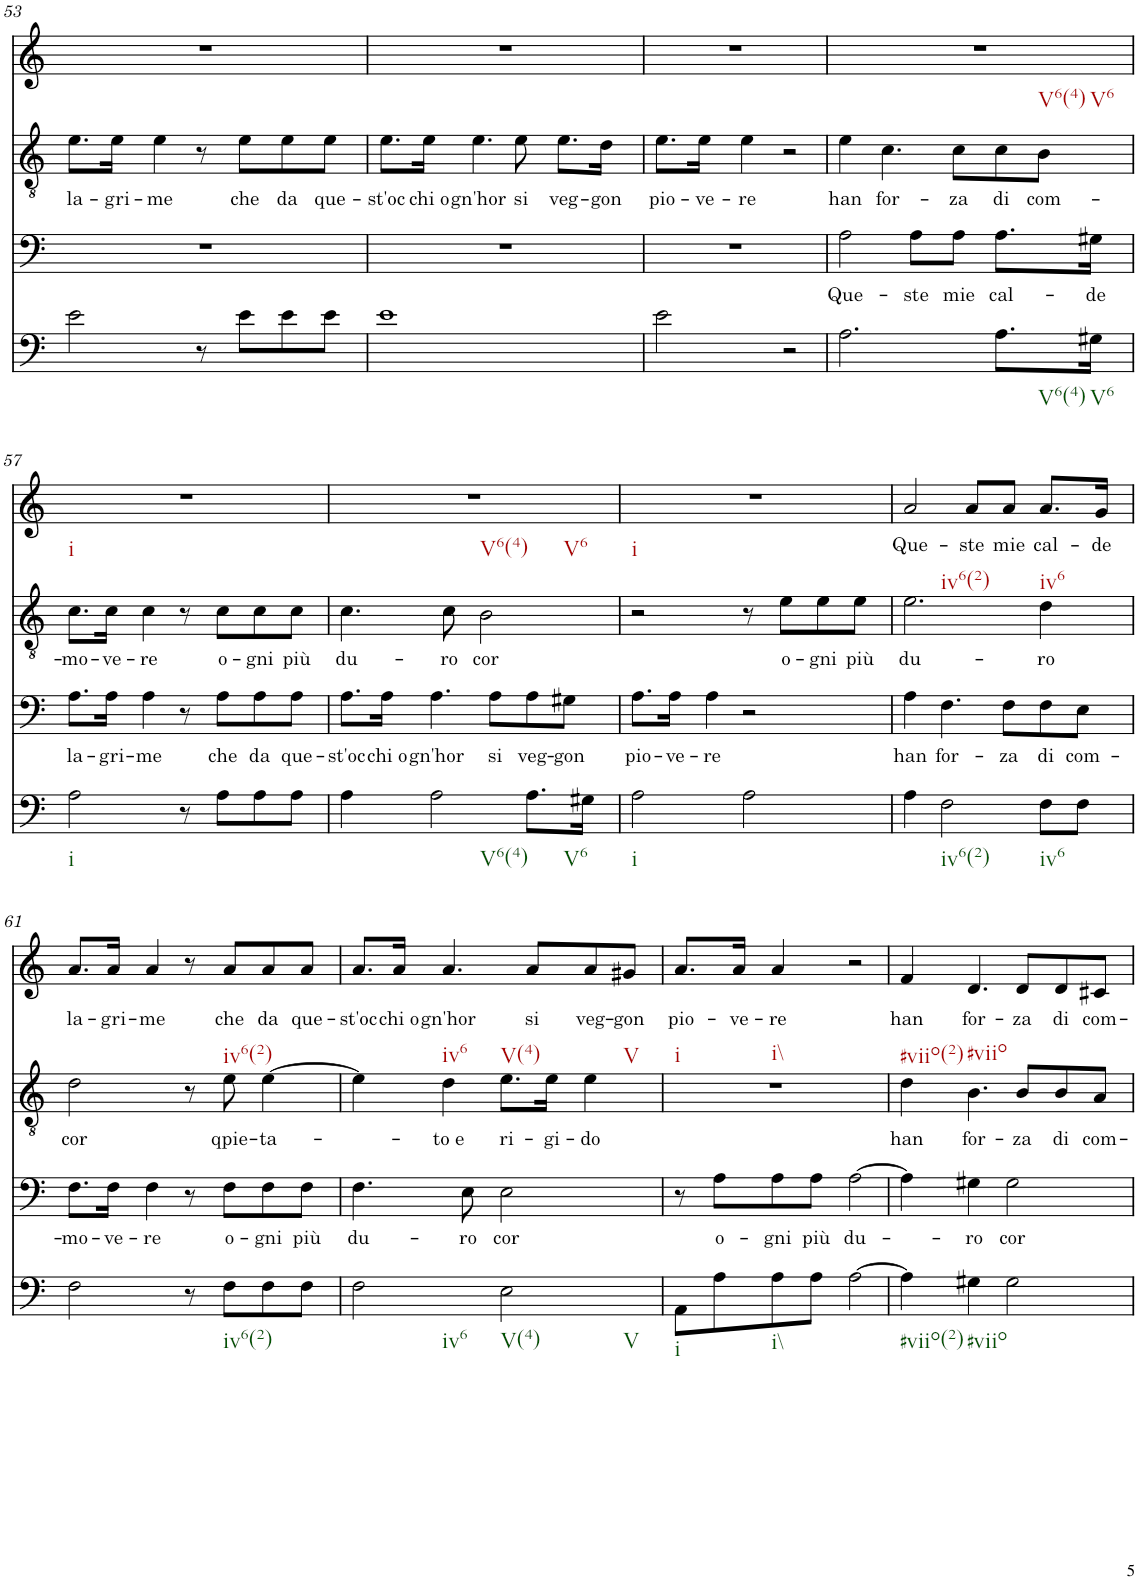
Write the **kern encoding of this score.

**kern	**kern	**text	**kern	**text	**kern	**text
*part4	*part3	*part3	*part2	*part2	*part1	*part1
*staff4	*staff3	*staff3	*staff2	*staff2	*staff1	*staff1
*I"unbenannt4	*I"unbenannt3	*	*I"unbenannt2	*	*I"unbenannt1	*
!!LO:PB:g=z
*clefF4	*clefF4	*	*clefGv2	*	*clefG2	*
*k[]	*k[]	*	*k[]	*	*k[]	*
*M4/4	*M4/4	*	*M4/4	*	*M4/4	*
=53	=53	=53	=53	=53	=53	=53
!	!	!	!	!LO:LY:b	!	!
2e\	1r	.	8.e\L	la-	1r	.
!	!	!	!	!LO:LY:b	!	!
.	.	.	16e\Jk	gri-	.	.
!	!	!	!	!LO:LY:b	!	!
.	.	.	4e\	me	.	.
8r	.	.	8r	.	.	.
!	!	!	!	!LO:LY:b	!	!
8e\L	.	.	8e\L	che	.	.
!	!	!	!	!LO:LY:b	!	!
8e\	.	.	8e\	da	.	.
!	!	!	!	!LO:LY:b	!	!
8e\J	.	.	8e\J	que-	.	.
=54	=54	=54	=54	=54	=54	=54
!	!	!	!	!LO:LY:b	!	!
1e	1r	.	8.e\L	st'oc-	1r	.
!	!	!	!	!LO:LY:b	!	!
.	.	.	16e\Jk	chi o-	.	.
!	!	!	!	!LO:LY:b	!	!
.	.	.	4.e\	gn'hor	.	.
!	!	!	!	!LO:LY:b	!	!
.	.	.	8e\	si	.	.
!	!	!	!	!LO:LY:b	!	!
.	.	.	8.e\L	veg-	.	.
!	!	!	!	!LO:LY:b	!	!
.	.	.	16d\Jk	gon	.	.
=55	=55	=55	=55	=55	=55	=55
!	!	!	!	!LO:LY:b	!	!
2e\	1r	.	8.e\L	pio-	1r	.
!	!	!	!	!LO:LY:b	!	!
.	.	.	16e\Jk	ve-	.	.
!	!	!	!	!LO:LY:b	!	!
.	.	.	4e\	re	.	.
2r	.	.	2r	.	.	.
=56	=56	=56	=56	=56	=56	=56
!	!	!	!	!	!LO:TX:b:t=V6(4)	!
!	!	!	!	!	!LO:TX:b:t=V6	!
!	!	!LO:LY:b	!	!LO:LY:b	!	!
2.A\	2A\	Que-	4e\	han	1r	.
!	!	!	!	!LO:LY:b	!	!
.	.	.	4.c\	for-	.	.
!	!	!LO:LY:b	!	!	!	!
.	8A\L	ste	.	.	.	.
!	!	!LO:LY:b	!	!LO:LY:b	!	!
.	8A\J	mie	8c\L	za	.	.
!LO:TX:b:t=V6(4)	!	!	!	!	!	!
!	!	!LO:LY:b	!	!LO:LY:b	!	!
8.A\L	8.A\L	cal-	8c\	di	.	.
!	!	!	!	!LO:LY:b	!	!
.	.	.	8B\J	com-	.	.
!LO:TX:b:t=V6	!	!	!	!	!	!
!	!	!LO:LY:b	!	!	!	!
16G#X\Jk	16G#X\Jk	de	.	.	.	.
!!LO:LB:g=z
=57	=57	=57	=57	=57	=57	=57
!	!	!	!	!	!LO:TX:b:t=i	!
!LO:TX:b:t=i	!	!	!	!	!	!
!	!	!LO:LY:b	!	!LO:LY:b	!	!
2A\	8.A\L	la-	8.c\L	mo-	1r	.
!	!	!LO:LY:b	!	!LO:LY:b	!	!
.	16A\Jk	gri-	16c\Jk	ve-	.	.
!	!	!LO:LY:b	!	!LO:LY:b	!	!
.	4A\	me	4c\	re	.	.
8r	8r	.	8r	.	.	.
!	!	!LO:LY:b	!	!LO:LY:b	!	!
8A\L	8A\L	che	8c\L	o-	.	.
!	!	!LO:LY:b	!	!LO:LY:b	!	!
8A\	8A\	da	8c\	gni	.	.
!	!	!LO:LY:b	!	!LO:LY:b	!	!
8A\J	8A\J	que-	8c\J	più	.	.
=58	=58	=58	=58	=58	=58	=58
!	!	!	!	!	!LO:TX:b:t=V6(4)	!
!	!	!	!	!	!LO:TX:b:t=V6	!
!	!	!LO:LY:b	!	!LO:LY:b	!	!
4A\	8.A\L	st'oc-	4.c\	du-	1r	.
!	!	!LO:LY:b	!	!	!	!
.	16A\Jk	chi o-	.	.	.	.
!LO:TX:b:t=V6(4)	!	!	!	!	!	!
!	!	!LO:LY:b	!	!	!	!
2A\	4.A\	gn'hor	.	.	.	.
!	!	!	!	!LO:LY:b	!	!
.	.	.	8c\	ro	.	.
!	!	!	!	!LO:LY:b	!	!
.	.	.	2B\	cor	.	.
!	!	!LO:LY:b	!	!	!	!
.	8A\L	si	.	.	.	.
!LO:TX:b:t=V6	!	!	!	!	!	!
!	!	!LO:LY:b	!	!	!	!
8.A\L	8A\	veg-	.	.	.	.
!	!	!LO:LY:b	!	!	!	!
.	8G#X\J	gon	.	.	.	.
16G#X\Jk	.	.	.	.	.	.
=59	=59	=59	=59	=59	=59	=59
!	!	!	!	!	!LO:TX:b:t=i	!
!LO:TX:b:t=i	!	!	!	!	!	!
!	!	!LO:LY:b	!	!	!	!
2A\	8.A\L	pio-	2r	.	1r	.
!	!	!LO:LY:b	!	!	!	!
.	16A\Jk	ve-	.	.	.	.
!	!	!LO:LY:b	!	!	!	!
.	4A\	re	.	.	.	.
2A\	2r	.	8r	.	.	.
!	!	!	!	!LO:LY:b	!	!
.	.	.	8e\L	o-	.	.
!	!	!	!	!LO:LY:b	!	!
.	.	.	8e\	gni	.	.
!	!	!	!	!LO:LY:b	!	!
.	.	.	8e\J	più	.	.
=60	=60	=60	=60	=60	=60	=60
!	!	!	!	!	!LO:TX:b:t=iv6(2)	!
!	!	!LO:LY:b	!	!LO:LY:b	!	!LO:LY:b
4A\	4A\	han	2.e\	du-	2a/	Que-
!LO:TX:b:t=iv6(2)	!	!	!	!	!	!
!	!	!LO:LY:b	!	!	!	!
2F\	4.F\	for-	.	.	.	.
!	!	!	!	!	!	!LO:LY:b
.	.	.	.	.	8a/L	ste
!	!	!LO:LY:b	!	!	!	!LO:LY:b
.	8F\L	za	.	.	8a/J	mie
!	!	!	!	!	!LO:TX:b:t=iv6	!
!LO:TX:b:t=iv6	!	!	!	!	!	!
!	!	!LO:LY:b	!	!LO:LY:b	!	!LO:LY:b
8F\L	8F\	di	4d\	ro	8.a/L	cal-
!	!	!LO:LY:b	!	!	!	!
8F\J	8E\J	com-	.	.	.	.
!	!	!	!	!	!	!LO:LY:b
.	.	.	.	.	16g/Jk	de
!!LO:LB:g=z
=61	=61	=61	=61	=61	=61	=61
!	!	!LO:LY:b	!	!LO:LY:b	!	!LO:LY:b
2F\	8.F\L	mo-	2d\	cor	8.a/L	la-
!	!	!LO:LY:b	!	!	!	!LO:LY:b
.	16F\Jk	ve-	.	.	16a/Jk	gri-
!	!	!LO:LY:b	!	!	!	!LO:LY:b
.	4F\	re	.	.	4a/	me
8r	8r	.	8r	.	8r	.
!	!	!	!	!	!LO:TX:b:t=iv6(2)	!
!LO:TX:b:t=iv6(2)	!	!	!	!	!	!
!	!	!LO:LY:b	!	!LO:LY:b	!	!LO:LY:b
8F\L	8F\L	o-	8e\	qpie-	8a/L	che
!	!	!LO:LY:b	!	!LO:LY:b	!	!LO:LY:b
8F\	8F\	gni	[4e\	ta-	8a/	da
!	!	!LO:LY:b	!	!	!	!LO:LY:b
8F\J	8F\J	più	.	.	8a/J	que-
=62	=62	=62	=62	=62	=62	=62
!LO:TX:b:t=iv6	!	!	!	!	!	!
!	!	!LO:LY:b	!	!	!	!LO:LY:b
2F\	4.F\	du-	4e\]	.	8.a/L	st'oc-
!	!	!	!	!	!	!LO:LY:b
.	.	.	.	.	16a/Jk	chi o-
!	!	!	!	!	!LO:TX:b:t=iv6	!
!	!	!	!	!	!LO:TX:b:t=V(4)	!
!	!	!	!	!LO:LY:b	!	!LO:LY:b
.	.	.	4d\	to e	4.a/	gn'hor
!	!	!LO:LY:b	!	!	!	!
.	8E\	ro	.	.	.	.
!LO:TX:b:t=V(4)	!	!	!	!	!	!
!LO:TX:b:t=V	!	!	!	!	!	!
!	!	!LO:LY:b	!	!LO:LY:b	!	!
2E\	2E\	cor	8.e\L	ri-	.	.
!	!	!	!	!	!	!LO:LY:b
.	.	.	.	.	8a/L	si
!	!	!	!	!LO:LY:b	!	!
.	.	.	16e\Jk	gi-	.	.
!	!	!	!	!LO:LY:b	!	!LO:LY:b
.	.	.	4e\	do	8a/	veg-
!	!	!	!	!	!LO:TX:b:t=V	!
!	!	!	!	!	!	!LO:LY:b
.	.	.	.	.	8g#X/J	gon
=63	=63	=63	=63	=63	=63	=63
!	!	!	!	!	!LO:TX:b:t=i	!
!LO:TX:b:t=i	!	!	!	!	!	!
!	!	!	!	!	!	!LO:LY:b
8AA\L	8r	.	1r	.	8.a/L	pio-
!	!	!LO:LY:b	!	!	!	!
8A\	8A\L	o-	.	.	.	.
!	!	!	!	!	!	!LO:LY:b
.	.	.	.	.	16a/Jk	ve-
!	!	!	!	!	!LO:TX:b:t=i\\	!
!LO:TX:b:t=i\\	!	!	!	!	!	!
!	!	!LO:LY:b	!	!	!	!LO:LY:b
8A\	8A\	gni	.	.	4a/	re
!	!	!LO:LY:b	!	!	!	!
8A\J	8A\J	più	.	.	.	.
!	!	!LO:LY:b	!	!	!	!
[2A\	[2A\	du-	.	.	2r	.
=64	=64	=64	=64	=64	=64	=64
!	!	!	!	!	!LO:TX:b:t=#viio(2)	!
!LO:TX:b:t=#viio(2)	!	!	!	!	!	!
!	!	!	!	!LO:LY:b	!	!LO:LY:b
4A\]	4A\]	.	4d\	han	4f/	han
!	!	!	!	!	!LO:TX:b:t=#viio	!
!LO:TX:b:t=#viio	!	!	!	!	!	!
!	!	!LO:LY:b	!	!LO:LY:b	!	!LO:LY:b
4G#X\	4G#X\	ro	4.B\	for-	4.d/	for-
!	!	!LO:LY:b	!	!	!	!
2G#\	2G#\	cor	.	.	.	.
!	!	!	!	!LO:LY:b	!	!LO:LY:b
.	.	.	8B/L	za	8d/L	za
!	!	!	!	!LO:LY:b	!	!LO:LY:b
.	.	.	8B/	di	8d/	di
!	!	!	!	!LO:LY:b	!	!LO:LY:b
.	.	.	8A/J	com-	8c#X/J	com-
=	=	=	=	=	=	=
*-	*-	*-	*-	*-	*-	*-
